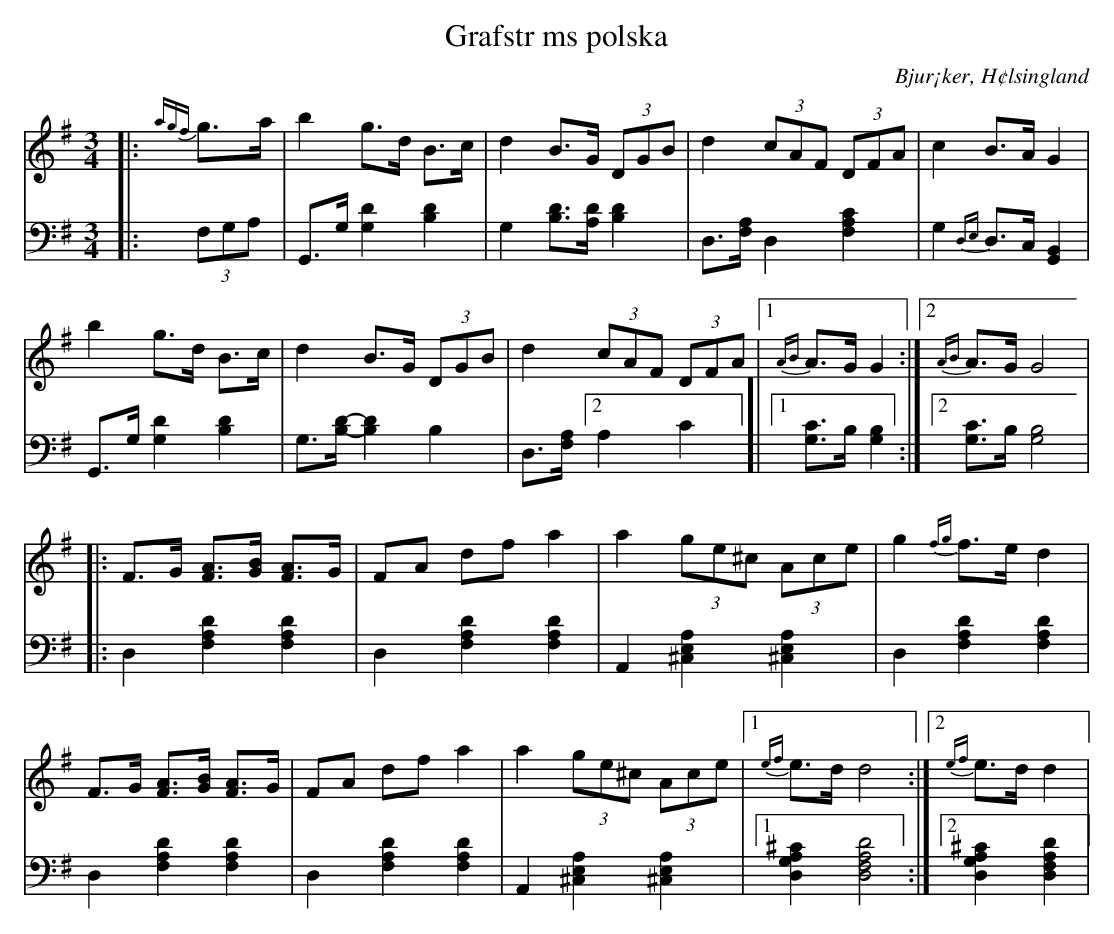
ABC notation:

X:1
T: Grafstr ms polska
O: Bjur¡ker, H¢lsingland
M: 3/4
L: 1/8
K: G
V:1
V:2
V: 1
|:{agf}g>a|b2 g>d B>c|d2 B>G (3DGB|d2 (3cAF (3DFA|c2 B>A G2|
b2 g>d B>c|d2 B>G (3DGB|d2 (3cAF (3DFA|1 {AB}A>G G2:|2 {AB}A>G G4|
|:F>G [FA]>[GB] [FA]>G |FA df a2 |a2 (3ge^c (3Ace |g2 {fg}f>e d2 |
F>G [FA]>[GB] [FA]>G |FA df a2 |a2 (3ge^c (3Ace |1 {ef}e>d d4:|2 {ef}e>d d2|
V:2 clef=bass
|:(3F,G,A, | G,,>G, [G,2D2] [B,2D2]|G,2 [B,D]>[A,D] [B,D]2|D,>[F,A,] D,2 [F,2A,2C2]| G,2 {D,E,}D,>C, [G,,2B,,2]|
 G,,>G, [G,2D2] [B,2D2]|G,>[B,D]-[B,2D2] B,2|D,>[F,A,] [2A,2C2]|1 [G,C]>B, [G,2B,2]:|2 [G,C]>B, [G,4B,4]|
|:D,2 [F,2A,2D2] [F,2A,2D2]|D,2 [F,2A,2D2] [F,2A,2D2]| A,,2 [^C,2E,2A,2] [^C,2E,2A,2]|D,2 [F,2A,2D2] [F,2A,2D2] |
D,2 [F,2A,2D2] [F,2A,2D2] | D,2 [F,2A,2D2] [F,2A,2D2] | A,,2 [^C,2E,2A,2] [^C,2E,2A,2]|1 [D,2G,2A,2^C2] [D,4F,4A,4D4]:|2 [D,2G,2A,2^C2] [D,2F,2A,2D2]|
